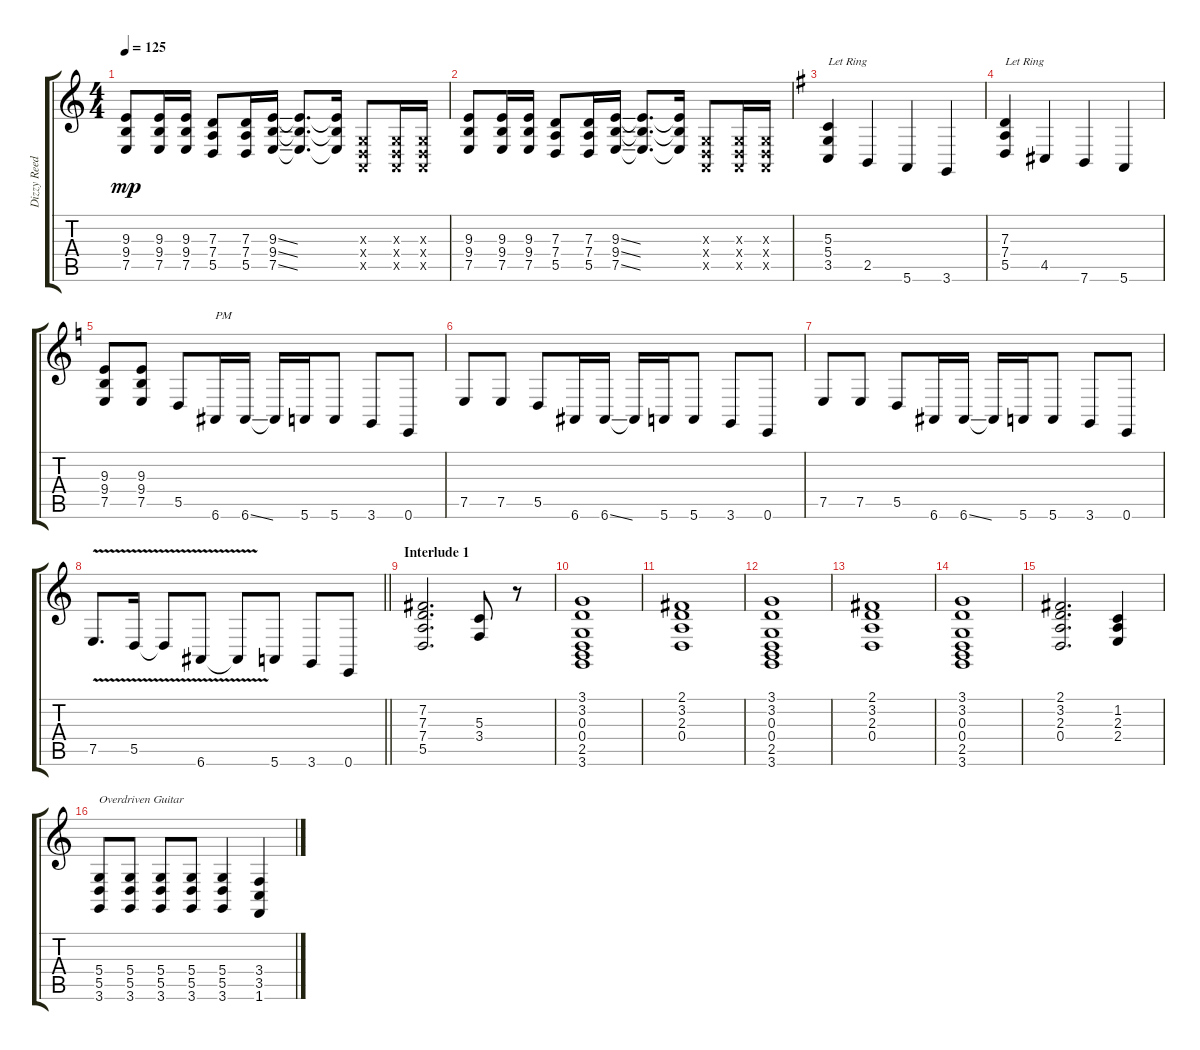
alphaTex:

\track ("Dizzy Reed " "Dizzy Reed") {instrument brightacousticpiano}
\staff {score tabs}
\tuning (E4 B3 G3 D3 A2 E2) {hide}
\ts (4 4)
\tempo 125
\clef g2
\ks c
(9.3 9.4 7.5).8{dy mp} (9.3 9.4 7.5).16 (9.3 9.4 7.5).16 (7.3 7.4 5.5).8 (7.3 7.4 5.5).16 (9.3{ss} 9.4{ss} 7.5{ss}).16 (9.3{t} 9.4{t} 7.5{t}).8{d} (9.3{t} 9.4{t} 7.5{t}).16 (0.3{x} 0.4{x} 0.5{x}).8 (0.3{x} 0.4{x} 0.5{x}).16 (0.3{x} 0.4{x} 0.5{x}).16 |
(9.3 9.4 7.5).8 (9.3 9.4 7.5).16 (9.3 9.4 7.5).16 (7.3 7.4 5.5).8 (7.3 7.4 5.5).16 (9.3{ss} 9.4{ss} 7.5{ss}).16 (9.3{t} 9.4{t} 7.5{t}).8{d} (9.3{t} 9.4{t} 7.5{t}).16 (0.3{x} 0.4{x} 0.5{x}).8 (0.3{x} 0.4{x} 0.5{x}).16 (0.3{x} 0.4{x} 0.5{x}).16 |
\ks g
(5.3 5.4 3.5).4{txt "Let Ring"} 2.5.4 5.6.4 3.6.4 |
(7.3 7.4 5.5).4{txt "Let Ring"} 4.5.4 7.6.4 5.6.4 |
\ks c
(9.3 9.4 7.5).8 (9.3 9.4 7.5).8 5.5.8 6.6.16{txt "PM"} 6.6{ss}.16 6.6{t}.16 5.6.16 5.6.8 3.6.8 0.6.8 |
7.5.8 7.5.8 5.5.8 6.6.16 6.6{ss}.16 6.6{t}.16 5.6.16 5.6.8 3.6.8 0.6.8 |
7.5.8 7.5.8 5.5.8 6.6.16 6.6{ss}.16 6.6{t}.16 5.6.16 5.6.8 3.6.8 0.6.8 |
\barLineRight lightlight
7.5{v}.8{d} 5.5{v}.16 5.5{t}.8 6.6{v}.8 6.6{t}.8 5.6.8 3.6.8 0.6.8 |
\section ("" "Interlude 1")
(7.2 7.3 7.4 5.5).2{d} (5.3 3.4).8 r.8 |
(3.1 3.2 0.3 0.4 2.5 3.6).1 |
(2.1 3.2 2.3 0.4).1 |
(3.1 3.2 0.3 0.4 2.5 3.6).1 |
(2.1 3.2 2.3 0.4).1 |
(3.1 3.2 0.3 0.4 2.5 3.6).1 |
(2.1 3.2 2.3 0.4).2{d} (1.2 2.3 2.4).4 |
(5.4 5.5 3.6).8{txt "Overdriven Guitar"} (5.4 5.5 3.6).8 (5.4 5.5 3.6).8 (5.4 5.5 3.6).8 (5.4 5.5 3.6).4 (3.4 3.5 1.6).4
